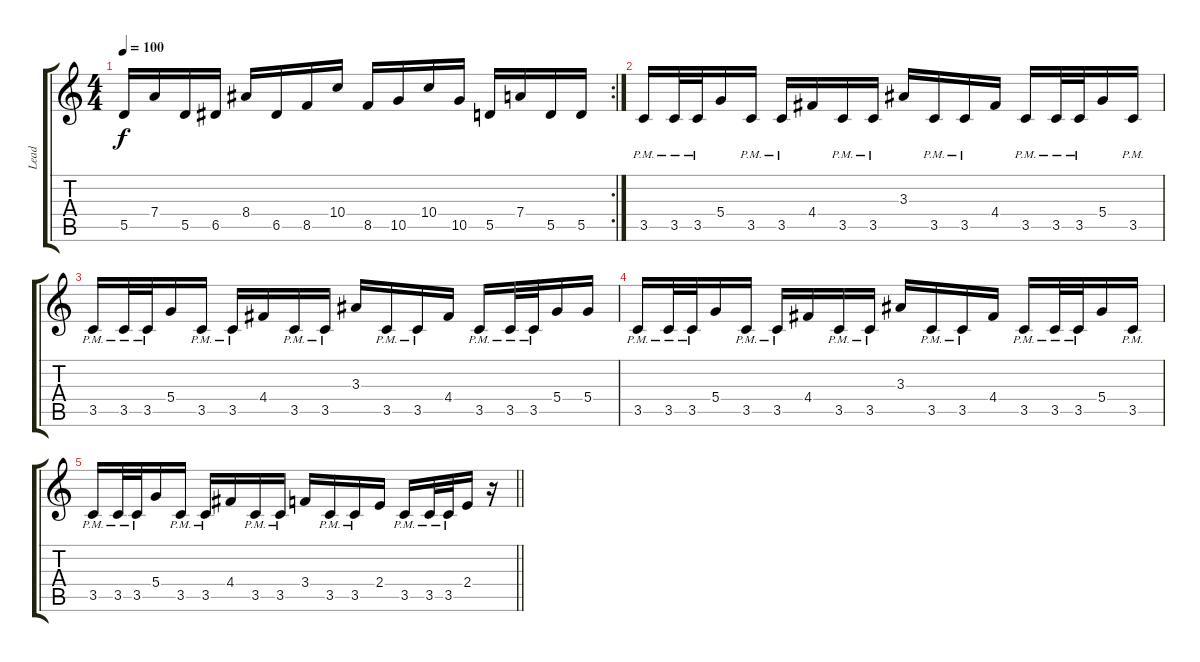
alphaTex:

\track ("Lead" "Lead") {instrument distortionguitar}
\staff {score tabs}
\tuning (E4 B3 G3 D3 A2 E2) {hide}
\rc 2
\ts (4 4)
\tempo 100
\clef g2
\ks c
5.5.16{dy f} 7.4.16 5.5.16 6.5.16 8.4.16 6.5.16 8.5.16 10.4.16 8.5.16 10.5.16 10.4.16 10.5.16 5.5.16 7.4.16 5.5.16 5.5.16 |
3.5{pm}.16 3.5{pm}.32 3.5{pm}.32 5.4.16 3.5{pm}.16 3.5{pm}.16 4.4.16 3.5{pm}.16 3.5{pm}.16 3.3.16 3.5{pm}.16 3.5{pm}.16 4.4.16 3.5{pm}.16 3.5{pm}.32 3.5{pm}.32 5.4.16 3.5{pm}.16 |
3.5{pm}.16 3.5{pm}.32 3.5{pm}.32 5.4.16 3.5{pm}.16 3.5{pm}.16 4.4.16 3.5{pm}.16 3.5{pm}.16 3.3.16 3.5{pm}.16 3.5{pm}.16 4.4.16 3.5{pm}.16 3.5{pm}.32 3.5{pm}.32 5.4.16 5.4.16 |
3.5{pm}.16 3.5{pm}.32 3.5{pm}.32 5.4.16 3.5{pm}.16 3.5{pm}.16 4.4.16 3.5{pm}.16 3.5{pm}.16 3.3.16 3.5{pm}.16 3.5{pm}.16 4.4.16 3.5{pm}.16 3.5{pm}.32 3.5{pm}.32 5.4.16 3.5{pm}.16 |
\barLineRight lightlight
3.5{pm}.16 3.5{pm}.32 3.5{pm}.32 5.4.16 3.5{pm}.16 3.5{pm}.16 4.4.16 3.5{pm}.16 3.5{pm}.16 3.4.16 3.5{pm}.16 3.5{pm}.16 2.4.16 3.5{pm}.16 3.5{pm}.32 3.5{pm}.32 2.4.16 r.16
